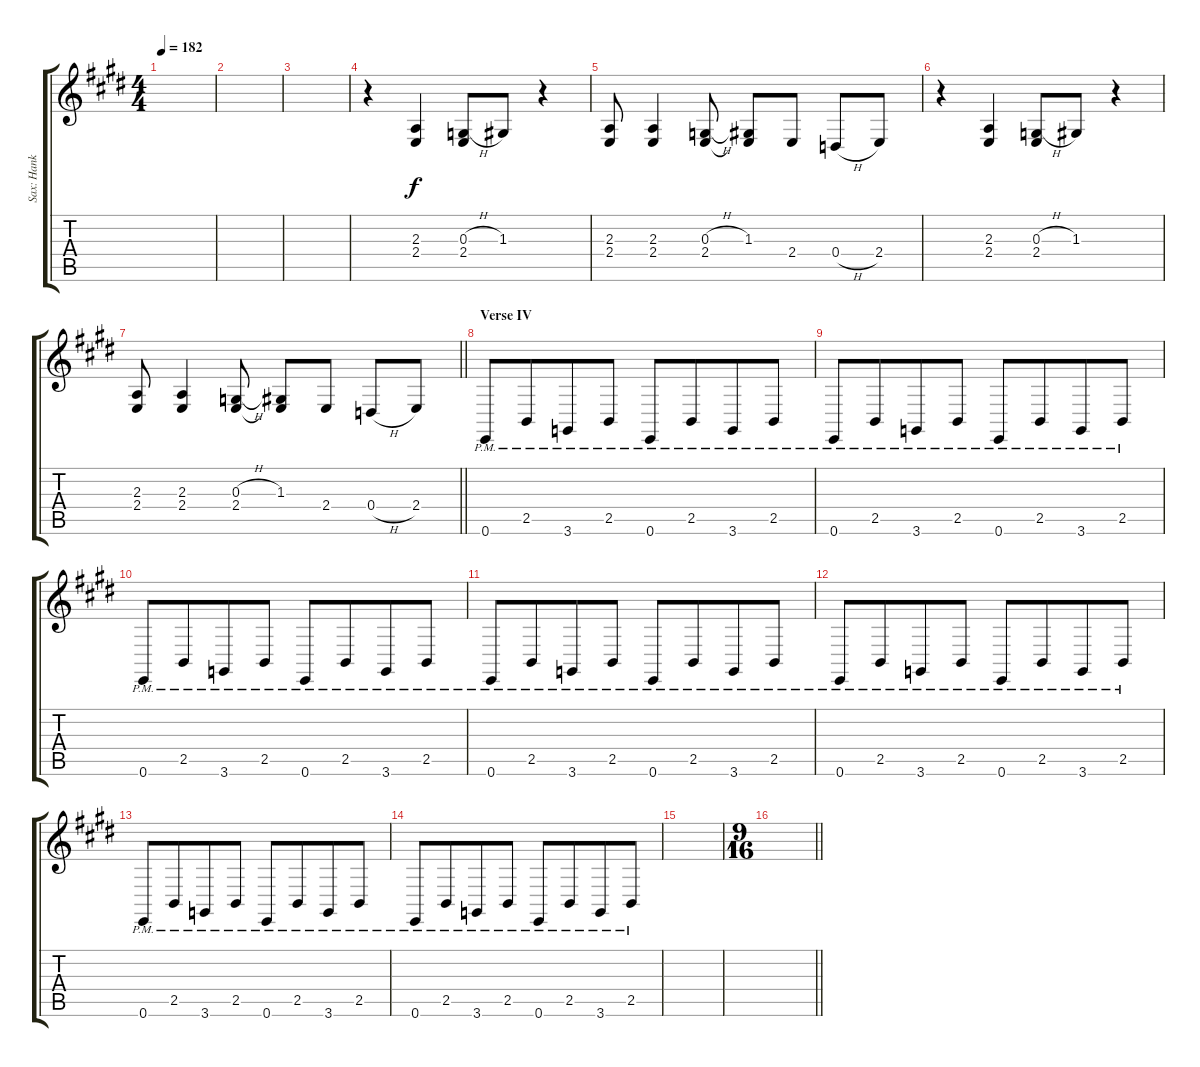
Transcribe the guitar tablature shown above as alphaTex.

\track ("Sax: Hank" "Sax: Hank") {instrument tenorsax}
\staff {score tabs}
\tuning (E4 B3 G3 D3 A2 E2) {hide}
\ts (4 4)
\tempo 182
\clef g2
\ks e
|
|
|
r.4 (2.3 2.4).4 (0.3{h} 2.4).8 1.3.8 r.4 |
(2.3 2.4).8 (2.3 2.4).4 (0.3{h} 2.4).8 (1.3 2.4{t}).8 2.4.8 0.4{h}.8 2.4.8 |
r.4 (2.3 2.4).4 (0.3{h} 2.4).8 1.3.8 r.4 |
\barLineRight lightlight
(2.3 2.4).8 (2.3 2.4).4 (0.3{h} 2.4).8 (1.3 2.4{t}).8 2.4.8 0.4{h}.8 2.4.8 |
\section ("" "Verse IV")
0.6{pm}.8 2.5{pm}.8{beam merge} 3.6{pm}.8 2.5{pm}.8 0.6{pm}.8 2.5{pm}.8{beam merge} 3.6{pm}.8 2.5{pm}.8 |
0.6{pm}.8 2.5{pm}.8{beam merge} 3.6{pm}.8 2.5{pm}.8 0.6{pm}.8 2.5{pm}.8{beam merge} 3.6{pm}.8 2.5{pm}.8 |
0.6{pm}.8 2.5{pm}.8{beam merge} 3.6{pm}.8 2.5{pm}.8 0.6{pm}.8 2.5{pm}.8{beam merge} 3.6{pm}.8 2.5{pm}.8 |
0.6{pm}.8 2.5{pm}.8{beam merge} 3.6{pm}.8 2.5{pm}.8 0.6{pm}.8 2.5{pm}.8{beam merge} 3.6{pm}.8 2.5{pm}.8 |
0.6{pm}.8 2.5{pm}.8{beam merge} 3.6{pm}.8 2.5{pm}.8 0.6{pm}.8 2.5{pm}.8{beam merge} 3.6{pm}.8 2.5{pm}.8 |
0.6{pm}.8 2.5{pm}.8{beam merge} 3.6{pm}.8 2.5{pm}.8 0.6{pm}.8 2.5{pm}.8{beam merge} 3.6{pm}.8 2.5{pm}.8 |
0.6{pm}.8 2.5{pm}.8{beam merge} 3.6{pm}.8 2.5{pm}.8 0.6{pm}.8 2.5{pm}.8{beam merge} 3.6{pm}.8 2.5{pm}.8 |
|
\ts (9 16)
\barLineRight lightlight
